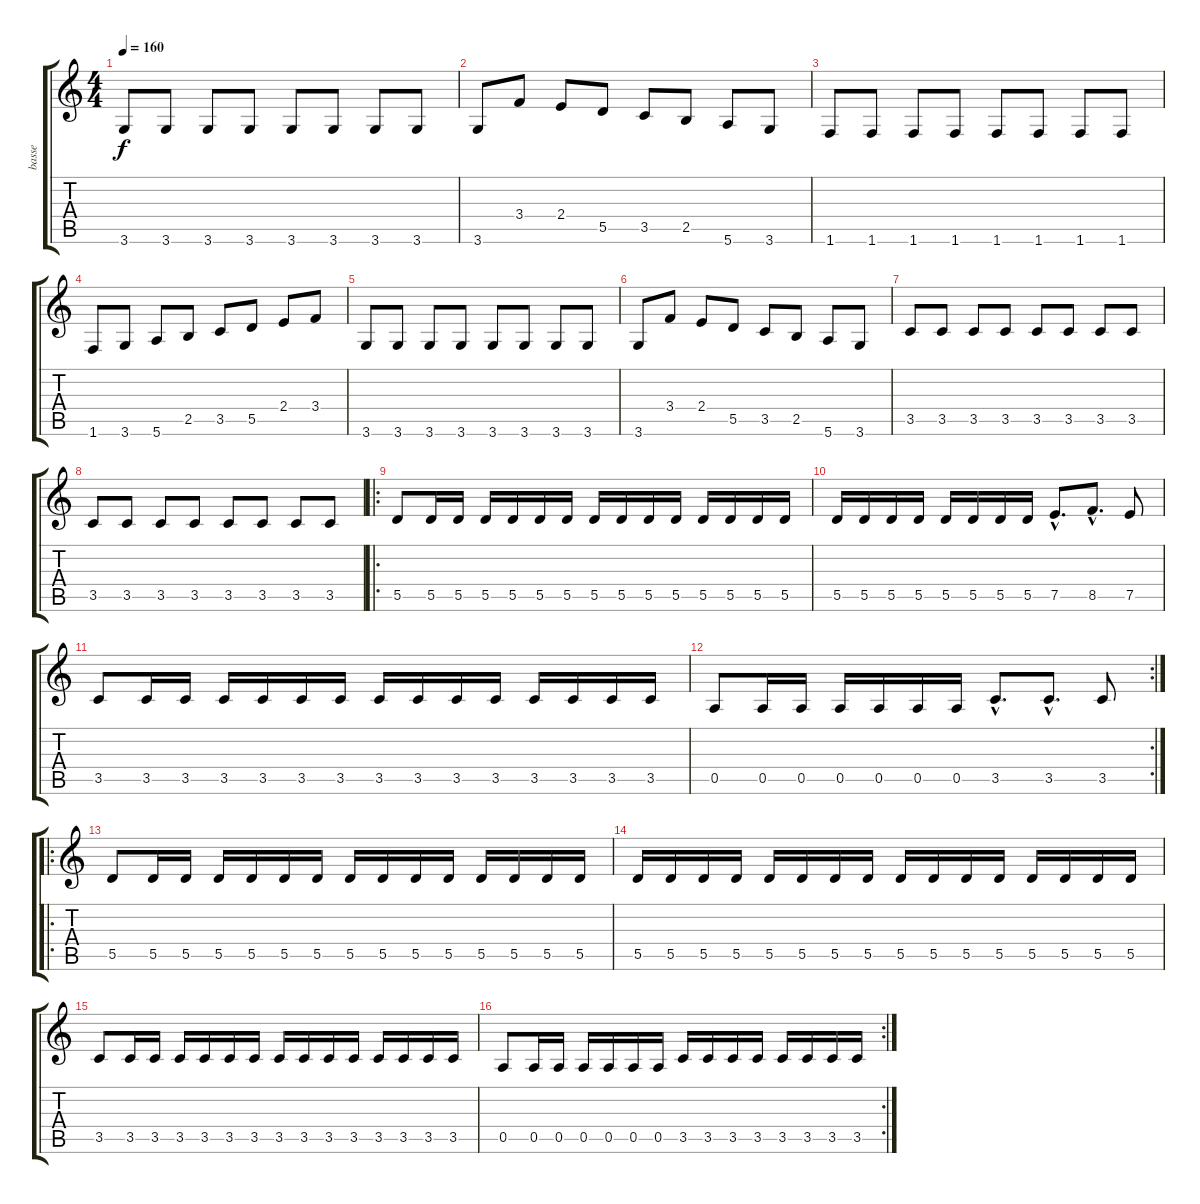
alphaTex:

\track ("basse" "basse") {instrument acousticguitarnylon}
\staff {score tabs}
\tuning (E4 B3 G3 D3 A2 E2) {hide}
\ts (4 4)
\tempo 160
\clef g2
\ks c
3.6.8{dy f} 3.6.8 3.6.8 3.6.8 3.6.8 3.6.8 3.6.8 3.6.8 |
3.6.8 3.4.8 2.4.8 5.5.8 3.5.8 2.5.8 5.6.8 3.6.8 |
1.6.8 1.6.8 1.6.8 1.6.8 1.6.8 1.6.8 1.6.8 1.6.8 |
1.6.8 3.6.8 5.6.8 2.5.8 3.5.8 5.5.8 2.4.8 3.4.8 |
3.6.8 3.6.8 3.6.8 3.6.8 3.6.8 3.6.8 3.6.8 3.6.8 |
3.6.8 3.4.8 2.4.8 5.5.8 3.5.8 2.5.8 5.6.8 3.6.8 |
3.5.8 3.5.8 3.5.8 3.5.8 3.5.8 3.5.8 3.5.8 3.5.8 |
3.5.8 3.5.8 3.5.8 3.5.8 3.5.8 3.5.8 3.5.8 3.5.8 |
\ro
5.5.8 5.5.16 5.5.16 5.5.16 5.5.16 5.5.16 5.5.16 5.5.16 5.5.16 5.5.16 5.5.16 5.5.16 5.5.16 5.5.16 5.5.16 |
5.5.16 5.5.16 5.5.16 5.5.16 5.5.16 5.5.16 5.5.16 5.5.16 7.5{hac}.8{d} 8.5{hac}.8{d} 7.5.8 |
3.5.8 3.5.16 3.5.16 3.5.16 3.5.16 3.5.16 3.5.16 3.5.16 3.5.16 3.5.16 3.5.16 3.5.16 3.5.16 3.5.16 3.5.16 |
\rc 2
0.5.8 0.5.16 0.5.16 0.5.16 0.5.16 0.5.16 0.5.16 3.5{hac}.8{d} 3.5{hac}.8{d} 3.5.8 |
\ro
5.5.8 5.5.16 5.5.16 5.5.16 5.5.16 5.5.16 5.5.16 5.5.16 5.5.16 5.5.16 5.5.16 5.5.16 5.5.16 5.5.16 5.5.16 |
5.5.16 5.5.16 5.5.16 5.5.16 5.5.16 5.5.16 5.5.16 5.5.16 5.5.16 5.5.16 5.5.16 5.5.16 5.5.16 5.5.16 5.5.16 5.5.16 |
3.5.8 3.5.16 3.5.16 3.5.16 3.5.16 3.5.16 3.5.16 3.5.16 3.5.16 3.5.16 3.5.16 3.5.16 3.5.16 3.5.16 3.5.16 |
\rc 2
0.5.8 0.5.16 0.5.16 0.5.16 0.5.16 0.5.16 0.5.16 3.5.16 3.5.16 3.5.16 3.5.16 3.5.16 3.5.16 3.5.16 3.5.16
